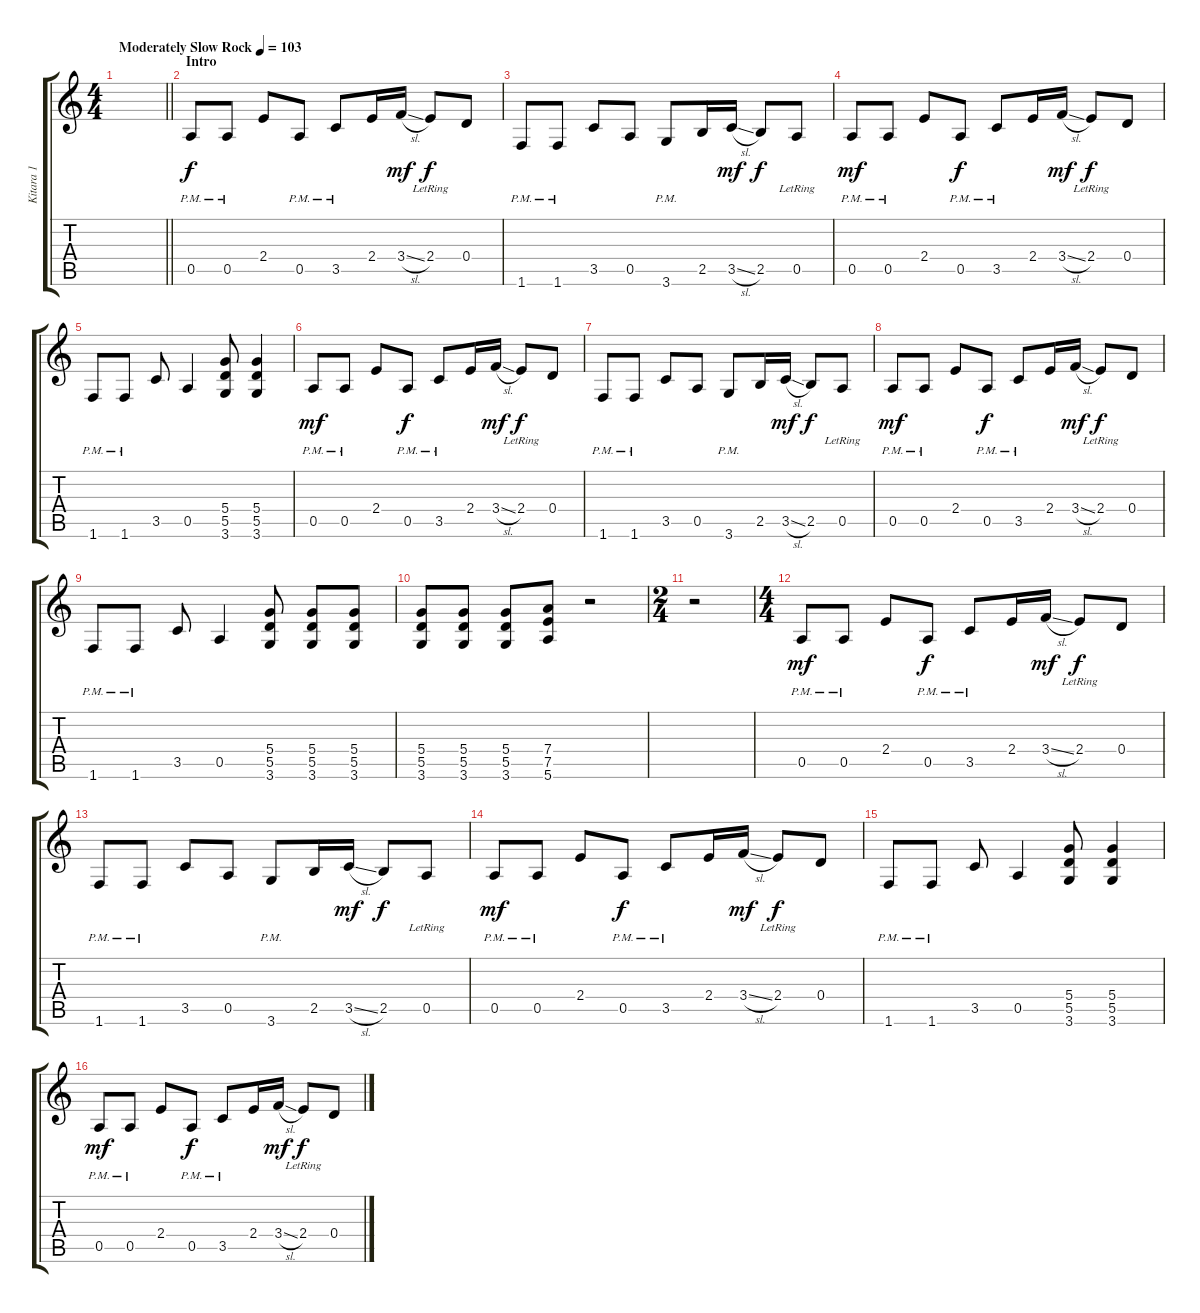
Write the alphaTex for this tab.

\track ("Kitara 1" "Kitara 1") {instrument distortionguitar}
\staff {score tabs}
\tuning (E4 B3 G3 D3 A2 E2) {hide}
\ts (4 4)
\tempo (103 "Moderately Slow Rock")
\clef g2
\barLineRight lightlight
\ks c
|
\section ("" "Intro")
\ks aminor
0.5{pm}.8 0.5{pm}.8 2.4.8 0.5{pm}.8{dy f} 3.5{pm}.8 2.4.16 3.4{sl}.16{dy mf} 2.4{lr}.8{dy f} 0.4.8 |
1.6{pm}.8 1.6{pm}.8 3.5.8 0.5.8 3.6{pm}.8 2.5.16 3.5{sl}.16{dy mf} 2.5.8{dy f} 0.5{lr}.8 |
0.5{pm}.8{dy mf} 0.5{pm}.8 2.4.8 0.5{pm}.8{dy f} 3.5{pm}.8 2.4.16 3.4{sl}.16{dy mf} 2.4{lr}.8{dy f} 0.4.8 |
1.6{pm}.8 1.6{pm}.8 3.5.8 0.5.4 (5.4 5.5 3.6).8 (5.4 5.5 3.6).4 |
0.5{pm}.8{dy mf} 0.5{pm}.8 2.4.8 0.5{pm}.8{dy f} 3.5{pm}.8 2.4.16 3.4{sl}.16{dy mf} 2.4{lr}.8{dy f} 0.4.8 |
1.6{pm}.8 1.6{pm}.8 3.5.8 0.5.8 3.6{pm}.8 2.5.16 3.5{sl}.16{dy mf} 2.5.8{dy f} 0.5{lr}.8 |
0.5{pm}.8{dy mf} 0.5{pm}.8 2.4.8 0.5{pm}.8{dy f} 3.5{pm}.8 2.4.16 3.4{sl}.16{dy mf} 2.4{lr}.8{dy f} 0.4.8 |
1.6{pm}.8 1.6{pm}.8 3.5.8 0.5.4 (5.4 5.5 3.6).8 (5.4 5.5 3.6).8 (5.4 5.5 3.6).8 |
(5.4 5.5 3.6).8 (5.4 5.5 3.6).8 (5.4 5.5 3.6).8 (7.4 7.5 5.6).8 r.2 |
\ts (2 4)
r.2 |
\ts (4 4)
0.5{pm}.8{dy mf} 0.5{pm}.8 2.4.8 0.5{pm}.8{dy f} 3.5{pm}.8 2.4.16 3.4{sl}.16{dy mf} 2.4{lr}.8{dy f} 0.4.8 |
1.6{pm}.8 1.6{pm}.8 3.5.8 0.5.8 3.6{pm}.8 2.5.16 3.5{sl}.16{dy mf} 2.5.8{dy f} 0.5{lr}.8 |
0.5{pm}.8{dy mf} 0.5{pm}.8 2.4.8 0.5{pm}.8{dy f} 3.5{pm}.8 2.4.16 3.4{sl}.16{dy mf} 2.4{lr}.8{dy f} 0.4.8 |
1.6{pm}.8 1.6{pm}.8 3.5.8 0.5.4 (5.4 5.5 3.6).8 (5.4 5.5 3.6).4 |
0.5{pm}.8{dy mf} 0.5{pm}.8 2.4.8 0.5{pm}.8{dy f} 3.5{pm}.8 2.4.16 3.4{sl}.16{dy mf} 2.4{lr}.8{dy f} 0.4.8
